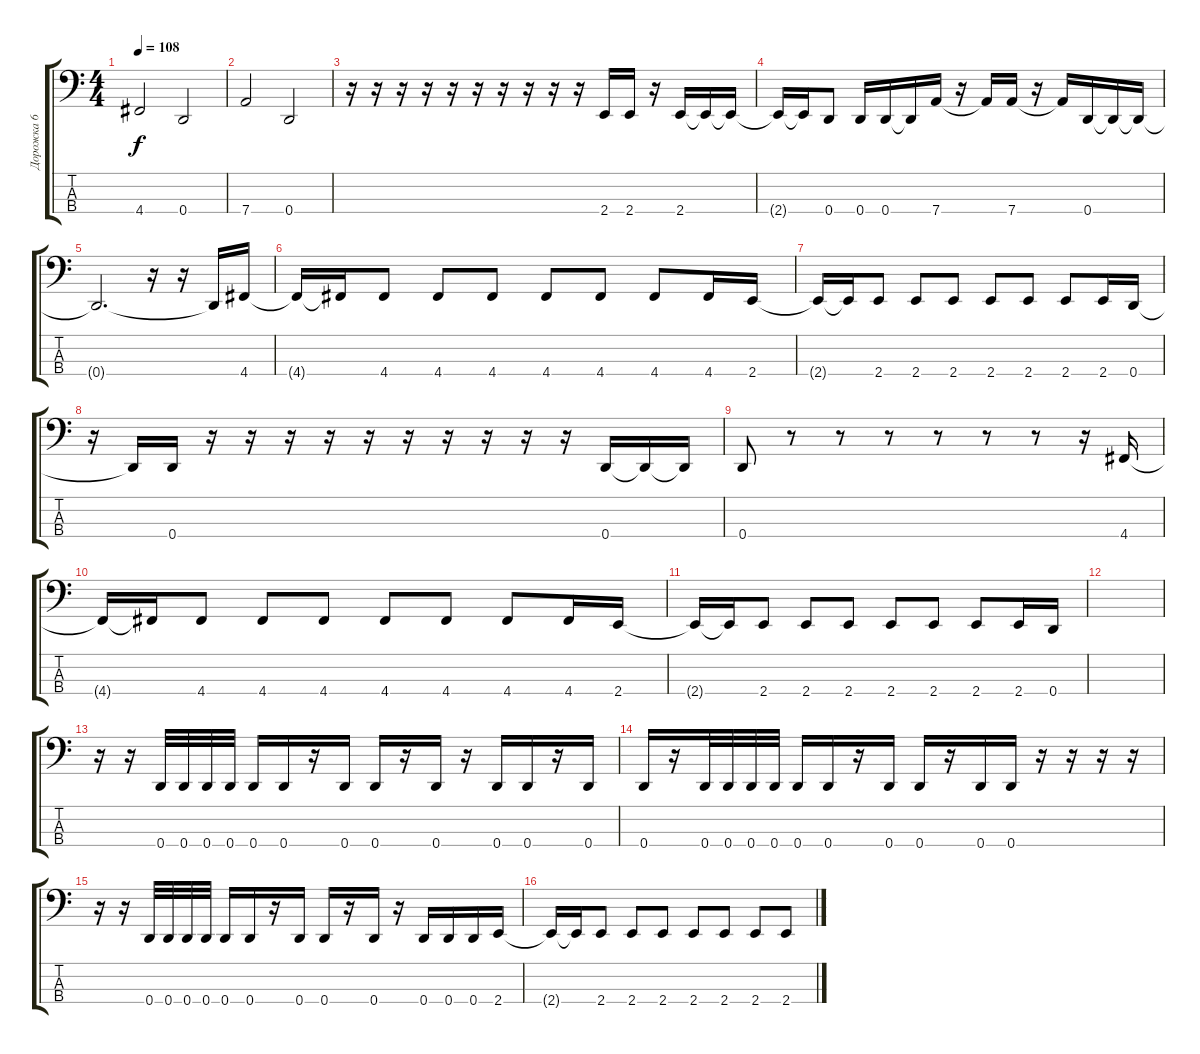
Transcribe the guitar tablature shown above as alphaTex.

\track ("Дорожка 6" "Дорожка 6") {instrument electricbasspick}
\staff {score tabs}
\tuning (G2 D2 A1 D1) {hide}
\ts (4 4)
\tempo 108
\clef f4
\ks c
4.4.2{dy f} 0.4.2 |
7.4.2 0.4.2 |
r.16 r.16 r.16 r.16 r.16 r.16 r.16 r.16 r.16 r.16 2.4.16 2.4.16 r.16 2.4.16 2.4{t}.16 2.4{t}.16 |
2.4{t}.16 2.4{t}.16 0.4.8 0.4.16 0.4.16 0.4{t}.16 7.4.16 r.16 7.4{t}.16 7.4.16 r.16 7.4{t}.16 0.4.16 0.4{t}.16 0.4{t}.16 |
0.4{t}.2{d} r.16 r.16 0.4{t}.16 4.4.16 |
4.4{t}.16 4.4{t}.16 4.4.8 4.4.8 4.4.8 4.4.8 4.4.8 4.4.8 4.4.16 2.4.16 |
2.4{t}.16 2.4{t}.16 2.4.8 2.4.8 2.4.8 2.4.8 2.4.8 2.4.8 2.4.16 0.4.16 |
r.16 0.4{t}.16 0.4.16 r.16 r.16 r.16 r.16 r.16 r.16 r.16 r.16 r.16 r.16 0.4.16 0.4{t}.16 0.4{t}.16 |
0.4.8 r.8 r.8 r.8 r.8 r.8 r.8 r.16 4.4.16 |
4.4{t}.16 4.4{t}.16 4.4.8 4.4.8 4.4.8 4.4.8 4.4.8 4.4.8 4.4.16 2.4.16 |
2.4{t}.16 2.4{t}.16 2.4.8 2.4.8 2.4.8 2.4.8 2.4.8 2.4.8 2.4.16 0.4.16 |
|
r.16 r.16 0.4.32 0.4.32 0.4.32 0.4.32 0.4.16 0.4.16 r.16 0.4.16 0.4.16 r.16 0.4.16 r.16 0.4.16 0.4.16 r.16 0.4.16 |
0.4.16 r.16 0.4.32 0.4.32 0.4.32 0.4.32 0.4.16 0.4.16 r.16 0.4.16 0.4.16 r.16 0.4.16 0.4.16 r.16 r.16 r.16 r.16 |
r.16 r.16 0.4.32 0.4.32 0.4.32 0.4.32 0.4.16 0.4.16 r.16 0.4.16 0.4.16 r.16 0.4.16 r.16 0.4.16 0.4.16 0.4.16 2.4.16 |
2.4{t}.16 2.4{t}.16 2.4.8 2.4.8 2.4.8 2.4.8 2.4.8 2.4.8 2.4.8
